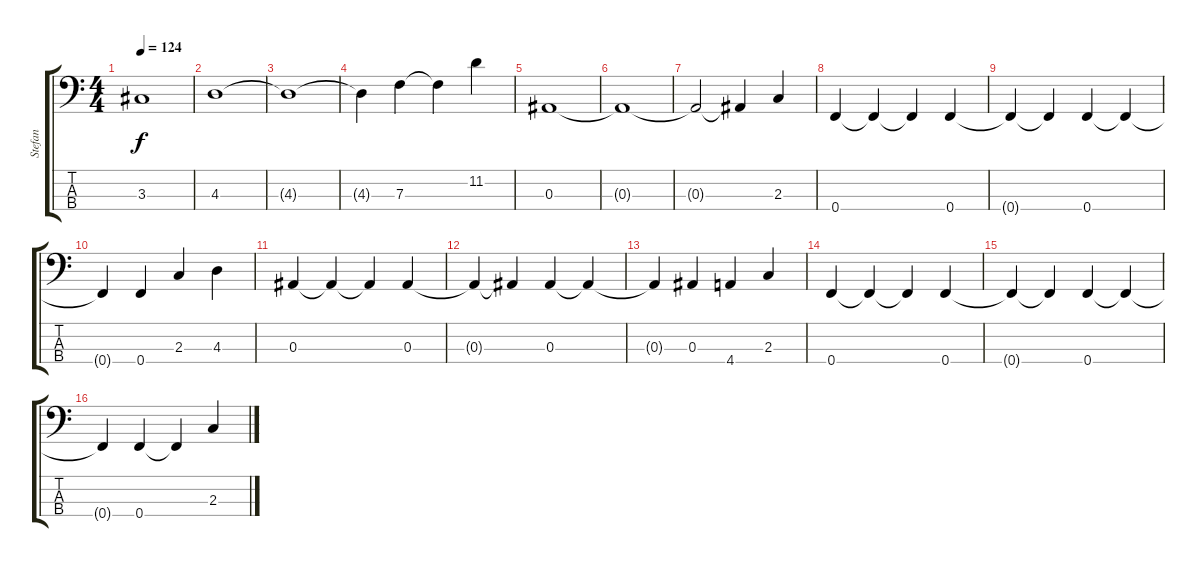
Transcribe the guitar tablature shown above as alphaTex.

\track ("Stefan " "Stefan ") {instrument electricbassfinger}
\staff {score tabs}
\tuning (Ab2 Eb2 Bb1 F1) {hide}
\ts (4 4)
\tempo 124
\clef f4
\ks c
3.3{t}.1{dy f} |
4.3.1 |
4.3{t}.1 |
4.3{t}.4 7.3.4 7.3{t}.4 11.2.4 |
0.3.1 |
0.3{t}.1 |
0.3{t}.2 0.3{t}.4 2.3.4 |
0.4.4 0.4{t}.4 0.4{t}.4 0.4.4 |
0.4{t}.4 0.4{t}.4 0.4.4 0.4{t}.4 |
0.4{t}.4 0.4.4 2.3.4 4.3.4 |
0.3.4 0.3{t}.4 0.3{t}.4 0.3.4 |
0.3{t}.4 0.3{t}.4 0.3.4 0.3{t}.4 |
0.3{t}.4 0.3.4 4.4.4 2.3.4 |
0.4.4 0.4{t}.4 0.4{t}.4 0.4.4 |
0.4{t}.4 0.4{t}.4 0.4.4 0.4{t}.4 |
0.4{t}.4 0.4.4 0.4{t}.4 2.3.4
